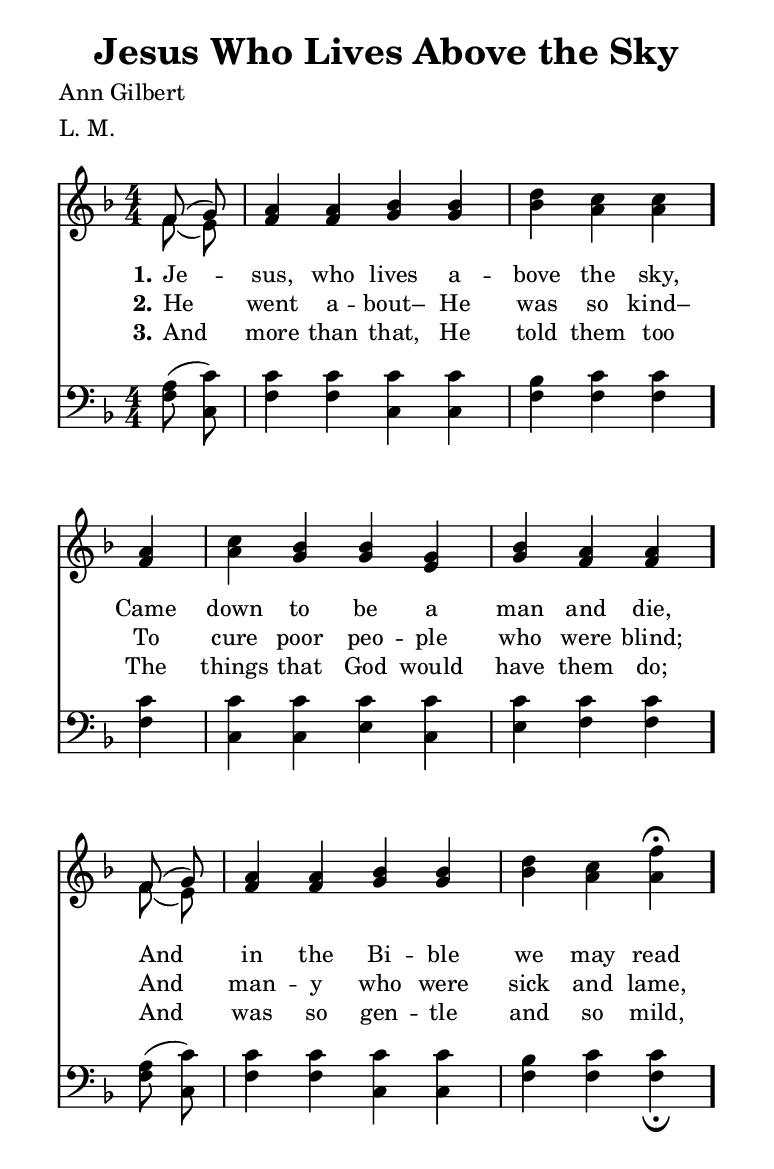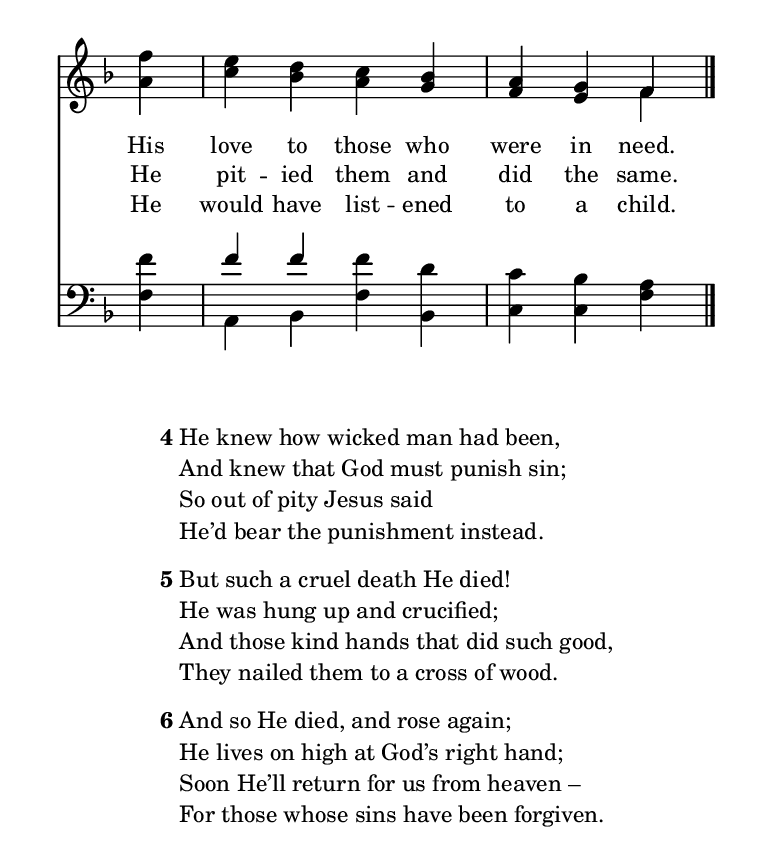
\include "common/global.ily"
\paper {
  \include "common/paper.ily"
  system-count = #(cond (is-eogsized 3) (#t #f))
}

\header{
  %children
  hymnnumber = "346"
  title = "Jesus Who Lives Above the Sky"
  tunename = "Grateful Praise"
  meter = "L. M."
  poet = "Ann Gilbert"
  composer = ""
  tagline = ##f
}

ta = { \tempo 4=90 }
tb = { \tempo 4=45 }

global = {
  \include "common/overrides.ily"
  \override Staff.TimeSignature.style = #'numbered % original has `c`
  \time 4/4
  \override Score.MetronomeMark.transparent = ##t % hide all fermata changes too
  \ta
  \key f \major
  \partial 4
  \autoBeamOff
}

notesSoprano = {
\global
\relative c' {

  f8( g) | a4 a bes bes | d c c
  a4 | c bes bes g | bes a a
  f8( g) | a4 a bes bes | d c \tb f\fermata \ta
  f4 | e d c bes | a g f

  \bar "|."

}
}

notesAlto = {
\global
\relative e' {

  f8( e) | f4 f g g | bes a a
  f4 | a g g e | g f f
  f8( e) | f4 f g g | bes a a
  a4 | c bes a g | f e f

}
}

notesTenor = {
\global
\relative a {

  a8( c) | c4 c c c | bes c c
  c4 | c c c c | c c c
  a8( c) | c4 c c c | bes c c
  f4 | f f f d | c bes a

}
}

notesBass = {
\global
\relative f {

  f8( c) | f4 f c c | f f f
  f4 | c c e c | e f f
  f8( c) | f4 f c c | f f f_\fermata
  f4 | a, bes f' bes, | c c f

}
}

wordsA = \lyricmode {
\set stanza = "1."

Je -- sus, who lives a -- bove the sky, \bar "."
Came down to be a man and die, \bar "."
And in the Bi -- ble we may read \bar "."
His love to those who were in need. \bar "."

}

wordsB = \lyricmode {
\set stanza = "2."

He went a -- bout– He was so kind–
To cure poor peo -- ple who were blind;
And man -- y who were sick and lame,
He pit -- ied them and did the same.

}

wordsC = \lyricmode {
\set stanza = "3."

And more than that, He told them too
The things that God would have them do;
And was so gen -- tle and so mild,
He would have list -- ened to a child.

}

wordsD = \markuplist {

\line { He knew how wicked man had been, }
\line { And knew that God must punish sin; }
\line { So out of pity Jesus said }
\line { He’d bear the punishment instead. }

}

wordsE = \markuplist {

\line { But such a cruel death He died! }
\line { He was hung up and crucified; }
\line { And those kind hands that did such good, }
\line { They nailed them to a cross of wood. }

}

wordsF = \markuplist {

\line { And so He died, and rose again; }
\line { He lives on high at God’s right hand; }
\line { Soon He’ll return for us from heaven – }
\line { For those whose sins have been forgiven. }

}

\score {
  \context ChoirStaff <<
    \context Staff = upper <<
      \set Staff.autoBeaming = ##f
      \set ChoirStaff.systemStartDelimiter = #'SystemStartBar
      \set ChoirStaff.printPartCombineTexts = ##f
      \partcombine #'(2 . 9) \notesSoprano \notesAlto
      \context NullVoice = sopranos { \voiceOne << \notesSoprano >> }
      \context Lyrics = one   \lyricsto sopranos \wordsA
      \context Lyrics = two   \lyricsto sopranos \wordsB
      \context Lyrics = three \lyricsto sopranos \wordsC
    >>
    \context Staff = men <<
      \set Staff.autoBeaming = ##f
      \clef bass
      \set ChoirStaff.printPartCombineTexts = ##f
      \partcombine #'(2 . 9) \notesTenor \notesBass
    >>
  >>
  \layout {
    \include "common/layout.ily"
  }
  \midi{
    \include "common/midi.ily"
  }
}

\noPageBreak

\markup { \fill-line { \column {
  \line{ \bold 4 \column { \wordsD } } \combine \null \vspace #0.4
  \line{ \bold 5 \column { \wordsE } } \combine \null \vspace #0.4
  \line{ \bold 6 \column { \wordsF } }
  \vspace #3
} } }

\version "2.19.49"  % necessary for upgrading to future LilyPond versions.

% vi:set et ts=2 sw=2 ai nocindent syntax=lilypond:
